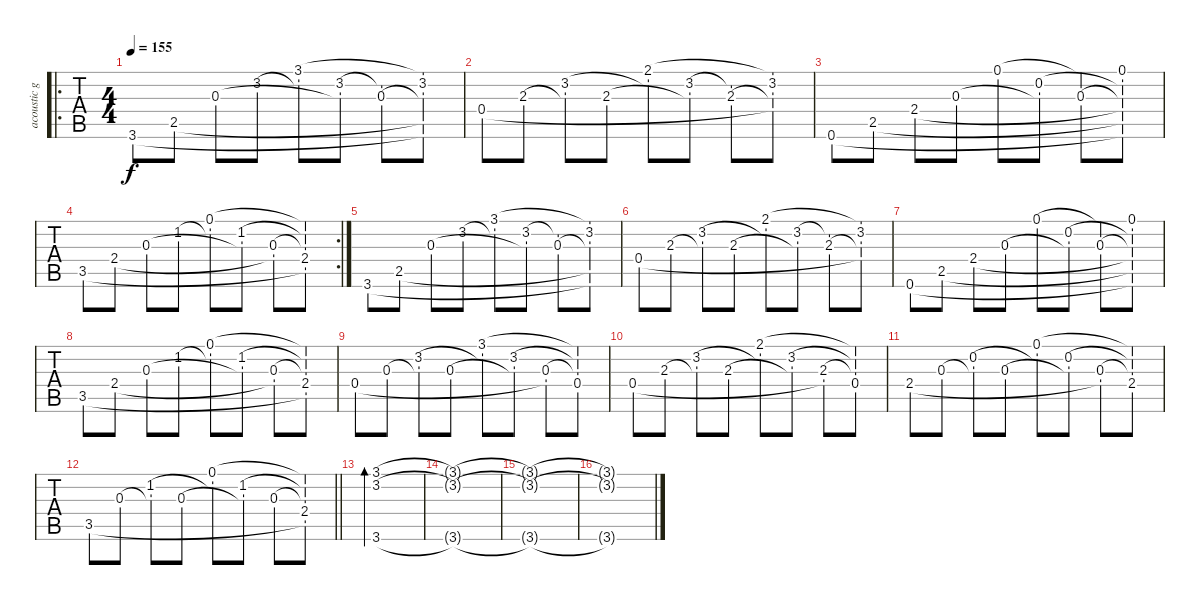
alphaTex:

\track ("acoustic guitar" "acoustic g") {instrument acousticguitarsteel}
\staff {tabs}
\tuning (E4 B3 G3 D3 A2 E2) {hide}
\ro
\ts (4 4)
\tempo 155
\clef g2
\ks c
3.6.8{dy f} 2.5.8 0.3.8 3.2.8 (3.1 3.2{t}).8 (3.2 0.3{t}).8 (3.2{t} 0.3).8 (3.1{t} 3.2 0.3{t} 2.5{t} 3.6{t}).8 |
0.4.8 2.3.8 (3.2 2.3{t}).8 2.3.8 (2.1 3.2{t}).8 (3.2 2.3{t}).8 (3.2{t} 2.3).8 (2.1{t} 3.2 2.3{t} 0.4{t}).8 |
0.6.8 2.5.8 2.4.8 0.3.8 0.1.8 (0.2 0.3{t}).8 (0.1{t} 0.3).8 (0.1 0.2{t} 0.3{t} 2.4{t} 2.5{t} 0.6{t}).8 |
\rc 2
3.5.8 2.4.8 0.3.8 1.2.8 (0.1 1.2{t}).8 (1.2 0.3{t}).8 (0.3 2.4{t}).8 (0.1{t} 1.2{t} 0.3{t} 2.4 3.5{t}).8 |
3.6.8 2.5.8 0.3.8 3.2.8 (3.1 3.2{t}).8 (3.2 0.3{t}).8 (3.2{t} 0.3).8 (3.1{t} 3.2 0.3{t} 2.5{t} 3.6{t}).8 |
0.4.8 2.3.8 (3.2 2.3{t}).8 2.3.8 (2.1 3.2{t}).8 (3.2 2.3{t}).8 (3.2{t} 2.3).8 (2.1{t} 3.2 2.3{t} 0.4{t}).8 |
0.6.8 2.5.8 2.4.8 0.3.8 0.1.8 (0.2 0.3{t}).8 (0.1{t} 0.3).8 (0.1 0.2{t} 0.3{t} 2.4{t} 2.5{t} 0.6{t}).8 |
3.5.8 2.4.8 0.3.8 1.2.8 (0.1 1.2{t}).8 (1.2 0.3{t}).8 (0.3 2.4{t}).8 (0.1{t} 1.2{t} 0.3{t} 2.4 3.5{t}).8 |
0.4.8 0.3.8 (3.2 0.3{t}).8 0.3.8 (3.1 3.2{t}).8 (3.2 0.3{t}).8 (0.3 0.4{t}).8 (3.1{t} 3.2{t} 0.3{t} 0.4).8 |
0.4.8 2.3.8 (3.2 2.3{t}).8 2.3.8 (2.1 3.2{t}).8 (3.2 2.3{t}).8 (2.3 0.4{t}).8 (2.1{t} 3.2{t} 2.3{t} 0.4).8 |
2.4.8 0.3.8 (0.2 0.3{t}).8 0.3.8 (0.1 0.2{t}).8 (0.2 0.3{t}).8 (0.3 2.4{t}).8 (0.1{t} 0.2{t} 0.3{t} 2.4).8 |
\barLineRight lightlight
3.5.8 0.3.8 (1.2 0.3{t}).8 0.3.8 (0.1 1.2{t}).8 (1.2 0.3{t}).8 0.3.8 (0.1{t} 1.2{t} 0.3{t} 2.4 3.5{t}).8 |
(3.1 3.2 3.6).1{bd 120 volume 0} |
(3.1{t} 3.2{t} 3.6{t}).1 |
(3.1{t} 3.2{t} 3.6{t}).1 |
(3.1{t} 3.2{t} 3.6{t}).1
